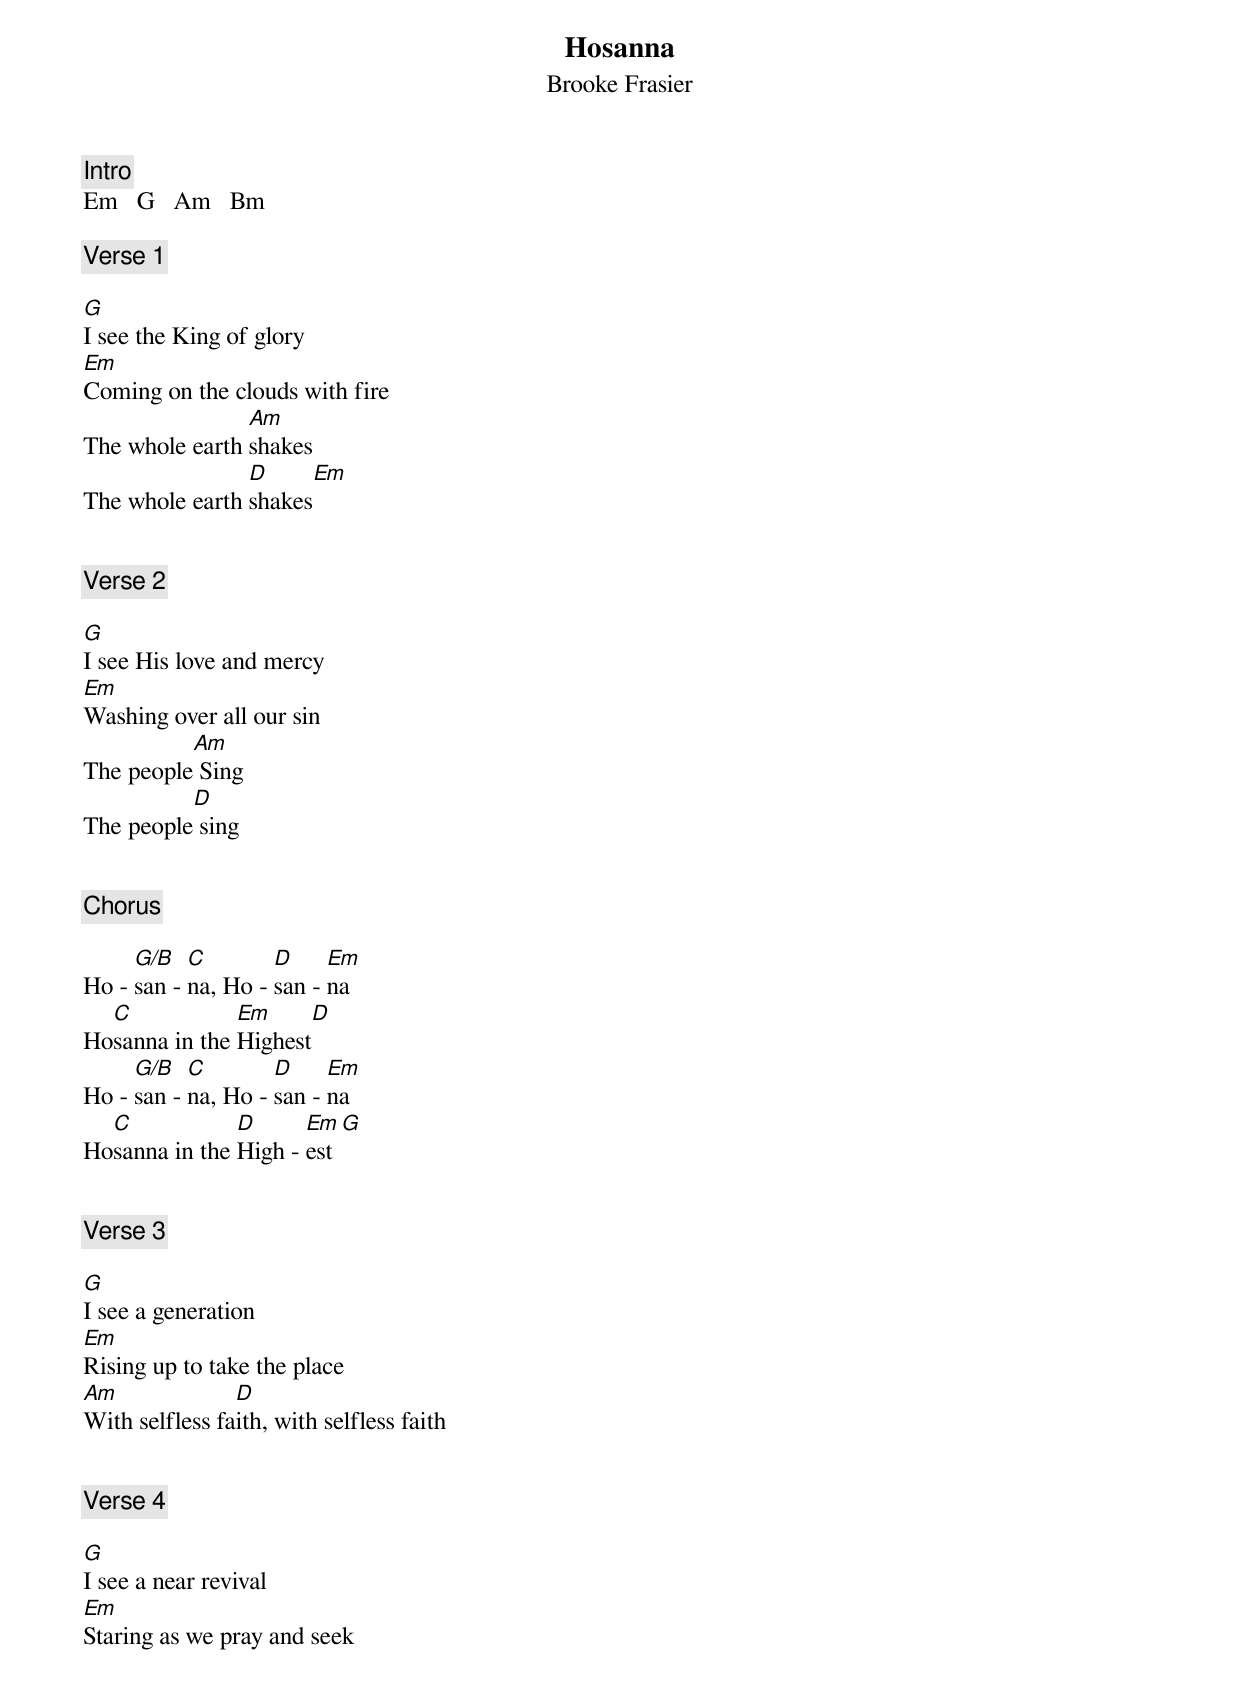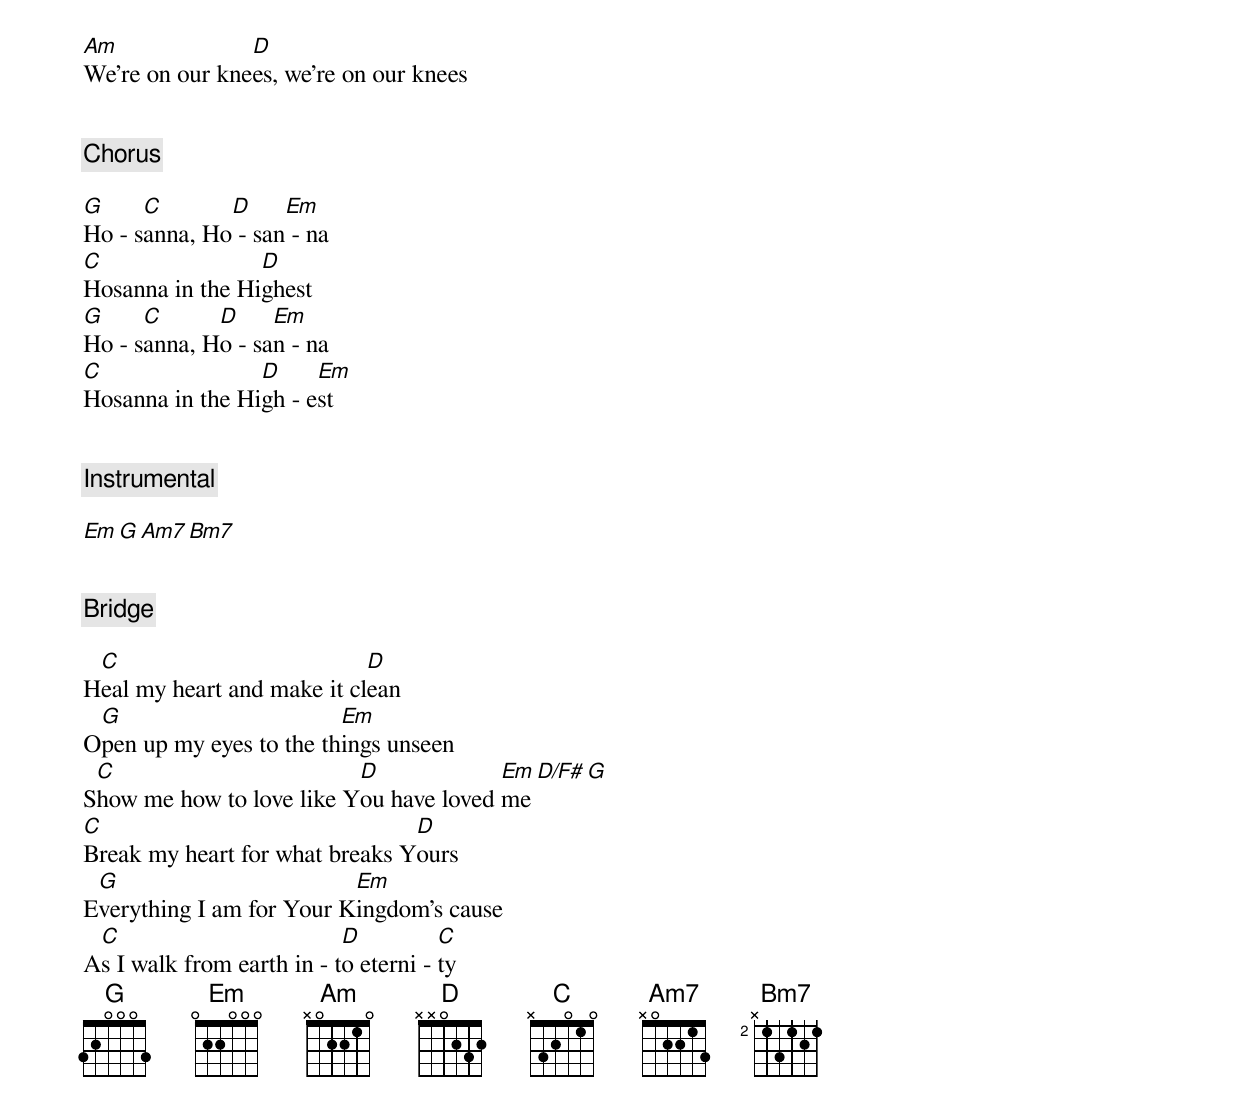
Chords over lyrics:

Hosanna
Brooke Frasier

[Intro]
Em   G   Am   Bm

[Verse 1]

G
I see the King of glory
Em
Coming on the clouds with fire
                Am
The whole earth shakes
                D         Em
The whole earth shakes


[Verse 2]

G
I see His love and mercy
Em
Washing over all our sin
          Am
The people Sing
          D
The people sing


[Chorus]

     G/B   C        D     Em
Ho - san - na, Ho - san - na
  C            Em      D
Hosanna in the Highest
     G/B   C        D     Em
Ho - san - na, Ho - san - na
  C            D      Em     G
Hosanna in the High - est


[Verse 3]

G
I see a generation
Em
Rising up to take the place
Am              D
With selfless faith, with selfless faith


[Verse 4]

G
I see a near revival
Em
Staring as we pray and seek
Am              D
We're on our knees, we're on our knees


[Chorus]

G     C       D     Em
Ho - sanna, Ho - san - na
C                D
Hosanna in the Highest
G     C      D     Em
Ho - sanna, Ho - san - na
C                D     Em
Hosanna in the High - est


[Instrumental]

Em G Am7 Bm7


[Bridge]

 C                          D
Heal my heart and make it clean
 G                       Em
Open up my eyes to the things unseen
 C                        D             Em   D/F#    G
Show me how to love like You have loved me
C                               D
Break my heart for what breaks Yours
 G                        Em
Everything I am for Your Kingdom's cause
 C                         D          C
As I walk from earth in - to eterni - ty
